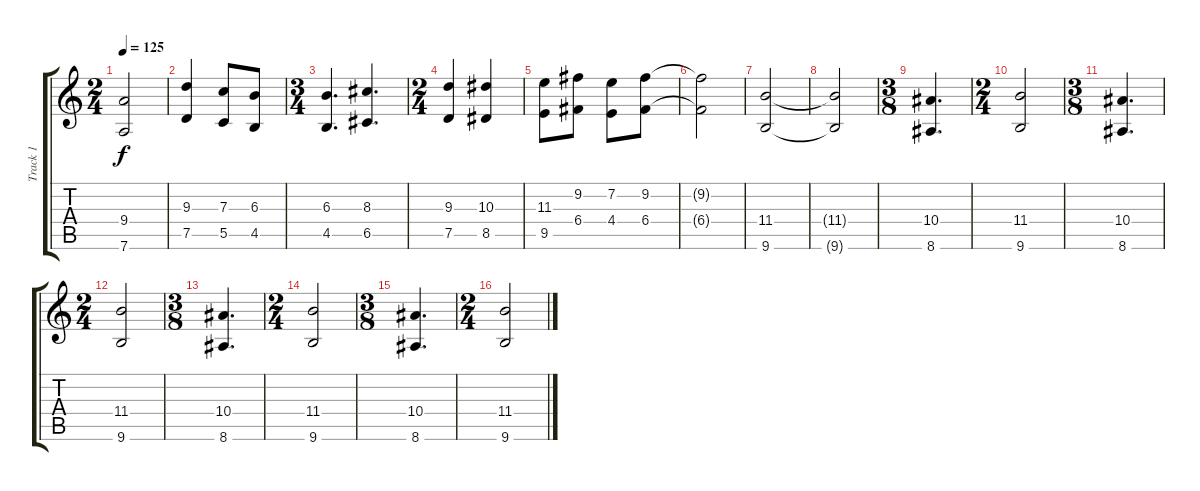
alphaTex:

\track ("Track 1" "Track 1") {instrument distortionguitar}
\staff {score tabs}
\tuning (D4 A3 F3 C3 G2 D2) {hide}
\ts (2 4)
\tempo 125
\clef g2
\ks c
(9.4 7.6).2{dy f} |
(9.3 7.5).4 (7.3 5.5).8 (6.3 4.5).8 |
\ts (3 4)
(6.3 4.5).4{d} (8.3 6.5).4{d} |
\ts (2 4)
(9.3 7.5).4 (10.3 8.5).4 |
(11.3 9.5).8 (9.2 6.4).8 (7.2 4.4).8 (9.2 6.4).8 |
(9.2{t} 6.4{t}).2 |
(11.4 9.6).2 |
(11.4{t} 9.6{t}).2 |
\ts (3 8)
(10.4 8.6).4{d} |
\ts (2 4)
(11.4 9.6).2 |
\ts (3 8)
(10.4 8.6).4{d volume 0} |
\ts (2 4)
(11.4 9.6).2 |
\ts (3 8)
(10.4 8.6).4{d} |
\ts (2 4)
(11.4 9.6).2 |
\ts (3 8)
(10.4 8.6).4{d} |
\ts (2 4)
(11.4 9.6).2
